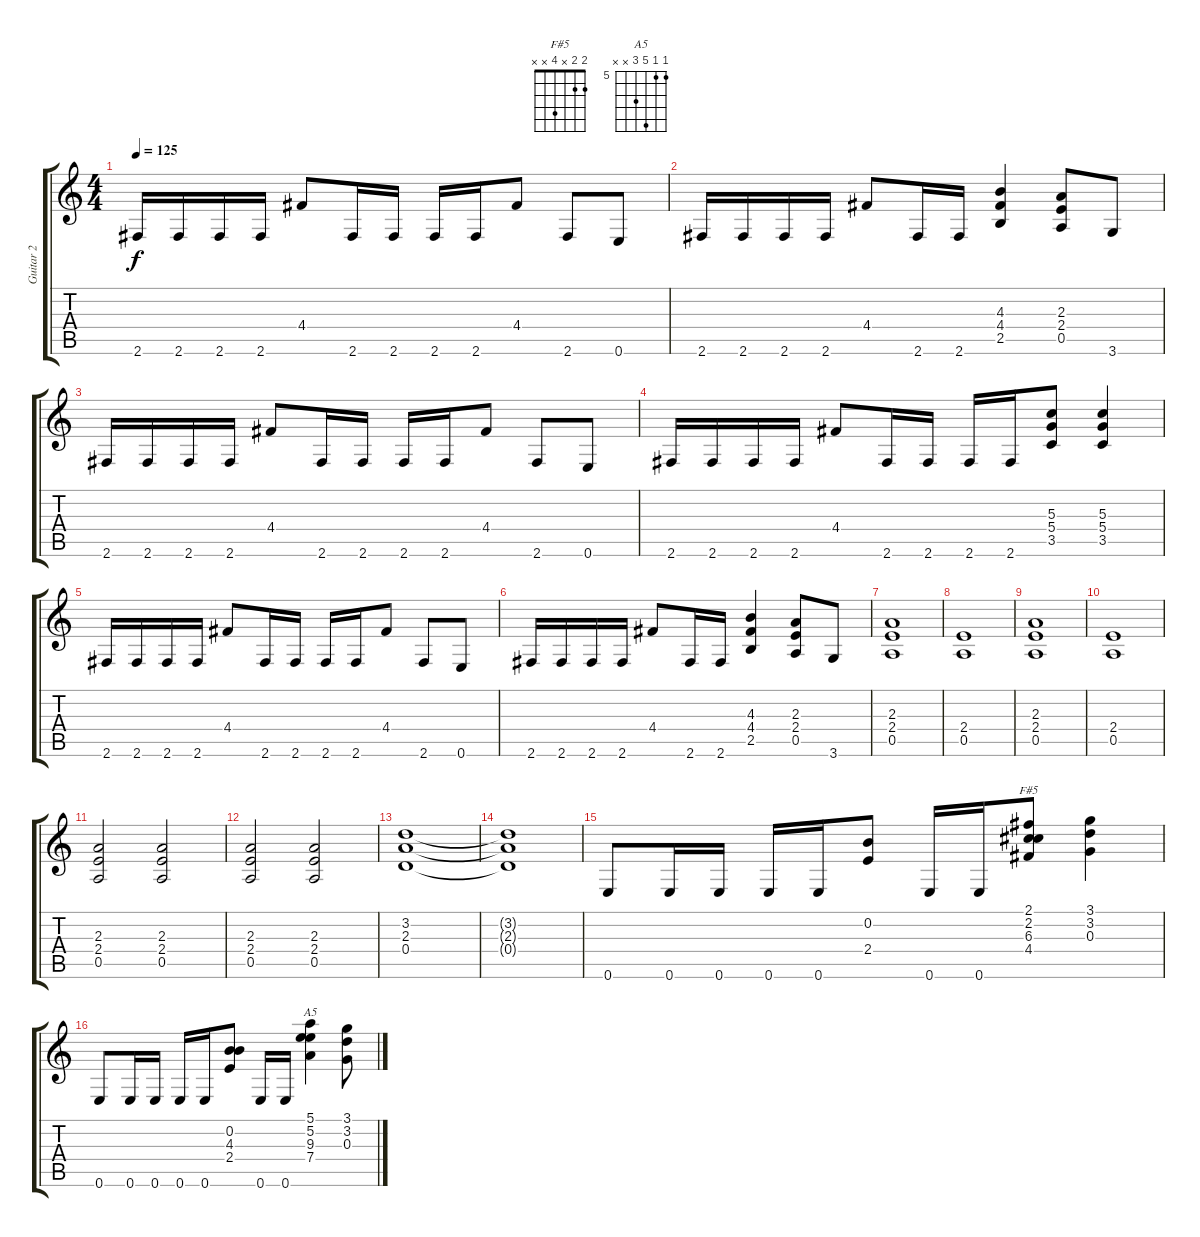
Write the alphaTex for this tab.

\track ("Guitar 2" "Guitar 2") {instrument overdrivenguitar}
\staff {score tabs}
\tuning (E4 B3 G3 D3 A2 E2) {hide}
\chord ("F#5" 2 2 x 4 x x)
\chord ("A5" 5 5 9 7 x x) {firstfret 5}
\ts (4 4)
\tempo 125
\clef g2
\ks c
2.6.16{dy f} 2.6.16 2.6.16 2.6.16 4.4.8 2.6.16 2.6.16 2.6.16 2.6.16 4.4.8 2.6.8 0.6.8 |
2.6.16 2.6.16 2.6.16 2.6.16 4.4.8 2.6.16 2.6.16 (4.3 4.4 2.5).4 (2.3 2.4 0.5).8 3.6.8 |
2.6.16 2.6.16 2.6.16 2.6.16 4.4.8 2.6.16 2.6.16 2.6.16 2.6.16 4.4.8 2.6.8 0.6.8 |
2.6.16 2.6.16 2.6.16 2.6.16 4.4.8 2.6.16 2.6.16 2.6.16 2.6.16 (5.3 5.4 3.5).8 (5.3 5.4 3.5).4 |
2.6.16 2.6.16 2.6.16 2.6.16 4.4.8 2.6.16 2.6.16 2.6.16 2.6.16 4.4.8 2.6.8 0.6.8 |
2.6.16 2.6.16 2.6.16 2.6.16 4.4.8 2.6.16 2.6.16 (4.3 4.4 2.5).4 (2.3 2.4 0.5).8 3.6.8 |
(2.3 2.4 0.5).1 |
(2.4 0.5).1 |
(2.3 2.4 0.5).1 |
(2.4 0.5).1 |
(2.3 2.4 0.5).2 (2.3 2.4 0.5).2 |
(2.3 2.4 0.5).2 (2.3 2.4 0.5).2 |
(3.2 2.3 0.4).1 |
(3.2{t} 2.3{t} 0.4{t}).1 |
0.6.8 0.6.16 0.6.16 0.6.16 0.6.16 (0.2 2.4).8 0.6.16 0.6.16 (2.1 2.2 6.3 4.4).8{ch "F#5"} (3.1 3.2 0.3).4 |
0.6.8 0.6.16 0.6.16 0.6.16 0.6.16 (0.2 4.3 2.4).8 0.6.16 0.6.16 (5.1 5.2 9.3 7.4).4{ch "A5"} (3.1 3.2 0.3).8
